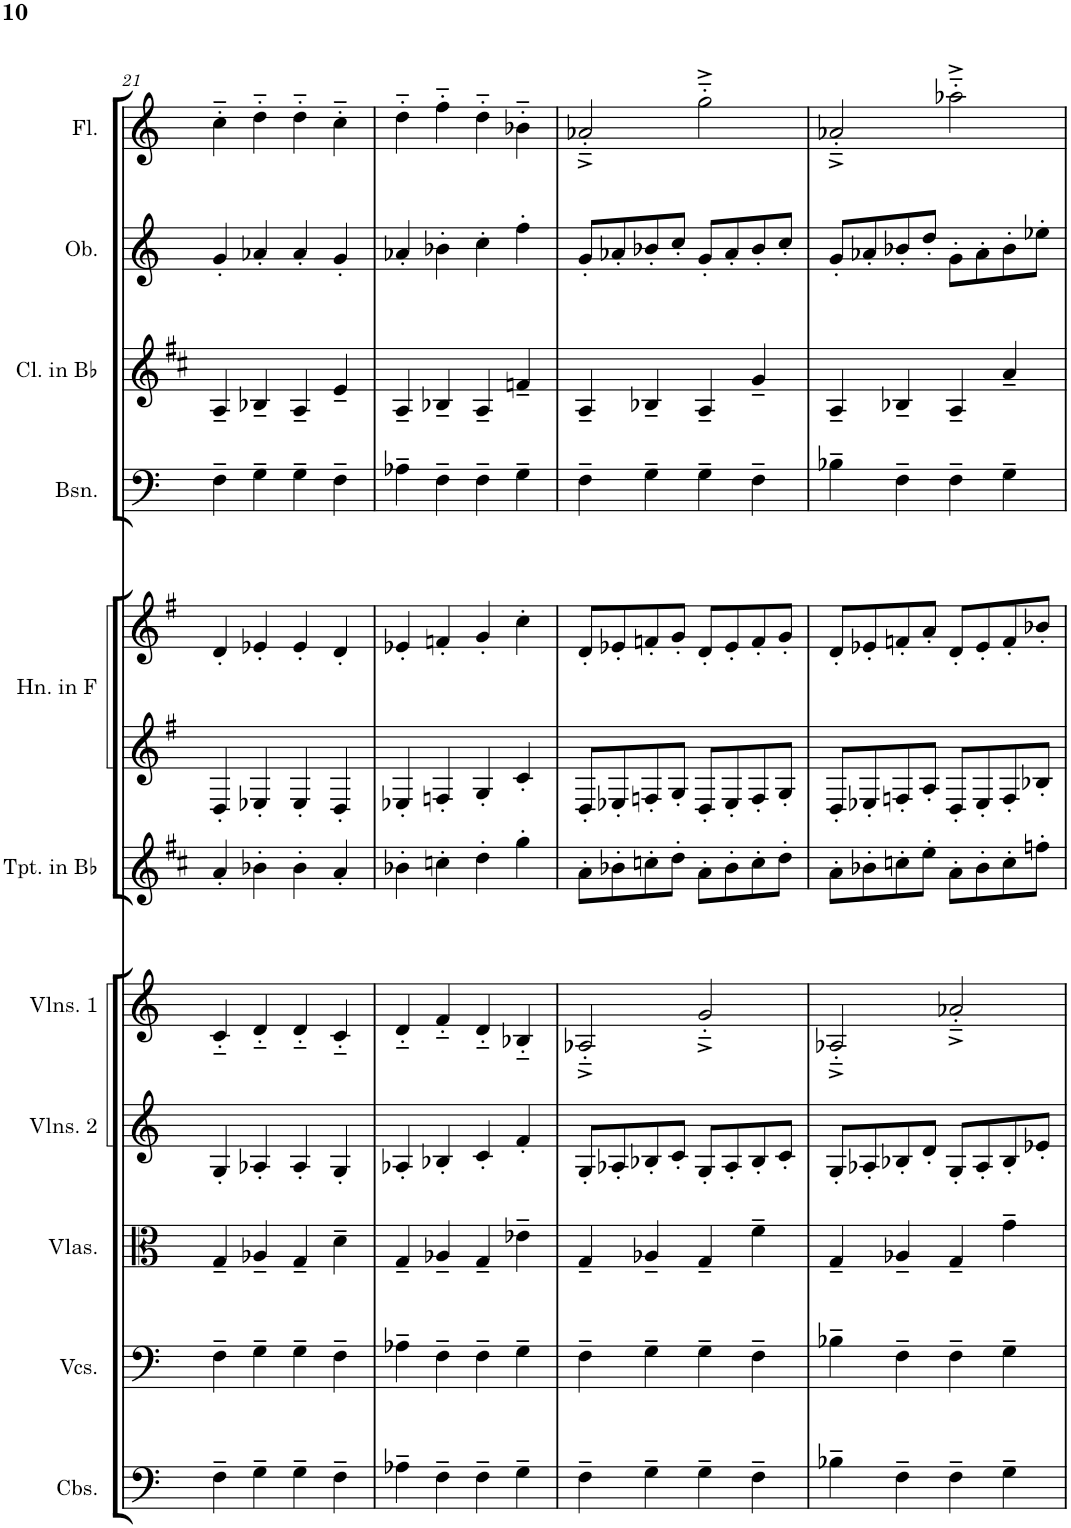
**kern	**kern	**kern	**kern	**kern	**kern	**kern	**kern	**kern	**kern	**kern	**kern
*part11	*part10	*part9	*part8	*part7	*part6	*part5	*part5	*part4	*part3	*part2	*part1
*staff12	*staff11	*staff10	*staff9	*staff8	*staff7	*staff6	*staff5	*staff4	*staff3	*staff2	*staff1
*I"Contrabasses	*I"Violoncellos	*I"Violas	*I"Violins 2	*I"Violins 1	*I"Trumpets in Bb	*I"Horns in F	*	*I"Bassoons	*I"Clarinets in Bb	*I"Oboes	*I"Flutes
*I'Cbs.	*I'Vcs.	*I'Vlas.	*I'Vlns. 2	*I'Vlns. 1	*I'Tpt. in Bb	*I'Hn. in F	*	*I'Bsn.	*I'Cl. in Bb	*I'Ob.	*I'Fl.
!!LO:PB:g=z
*clefF4	*clefF4	*clefC3	*clefG2	*clefG2	*clefG2	*clefG2	*clefG2	*clefF4	*clefG2	*clefG2	*clefG2
*Trd7c12	*	*	*	*	*Trd1c2	*Trd4c7	*Trd4c7	*	*Trd1c2	*	*
*k[]	*k[]	*k[]	*k[]	*k[]	*k[f#c#]	*k[f#]	*k[f#]	*k[]	*k[f#c#]	*k[]	*k[]
*M4/4	*M4/4	*M4/4	*M4/4	*M4/4	*M4/4	*M4/4	*M4/4	*M4/4	*M4/4	*M4/4	*M4/4
=21	=21	=21	=21	=21	=21	=21	=21	=21	=21	=21	=21
4F~\	4F~\	4G~/	4G'/	4c'~/	4a'/	4D'/	4d'/	4F~\	4A~/	4g'/	4cc'~\
4G~\	4G~\	4A-X~/	4A-X'/	4d'~/	4b-X'\	4E-X'/	4e-X'/	4G~\	4B-X~/	4a-X'/	4dd'~\
4G~\	4G~\	4G~/	4A-'/	4d'~/	4b-'\	4E-'/	4e-'/	4G~\	4A~/	4a-'/	4dd'~\
4F~\	4F~\	4d~\	4G'/	4c'~/	4a'/	4D'/	4d'/	4F~\	4e~/	4g'/	4cc'~\
=22	=22	=22	=22	=22	=22	=22	=22	=22	=22	=22	=22
4A-X~\	4A-X~\	4G~/	4A-X'/	4d'~/	4b-X'\	4E-X'/	4e-X'/	4A-X~\	4A~/	4a-X'/	4dd'~\
4F~\	4F~\	4A-X~/	4B-X'/	4f'~/	4ccn'\	4Fn'/	4fn'/	4F~\	4B-X~/	4b-X'\	4ff'~\
4F~\	4F~\	4G~/	4c'/	4d'~/	4dd'\	4G'/	4g'/	4F~\	4A~/	4cc'\	4dd'~\
4G~\	4G~\	4e-X~\	4f'/	4B-X'~/	4gg'\	4c'/	4cc'\	4G~\	4fn~/	4ff'\	4b-X'~\
=23	=23	=23	=23	=23	=23	=23	=23	=23	=23	=23	=23
4F~\	4F~\	4G~/	8G'/L	2A-X'~^/	8a'\L	8D'/L	8d'/L	4F~\	4A~/	8g'/L	2a-X'~^/
.	.	.	8A-X'/	.	8b-X'\	8E-X'/	8e-X'/	.	.	8a-X'/	.
4G~\	4G~\	4A-X~/	8B-X'/	.	8ccn'\	8Fn'/	8fn'/	4G~\	4B-X~/	8b-X'/	.
.	.	.	8c'/J	.	8dd'\J	8G'/J	8g'/J	.	.	8cc'/J	.
4G~\	4G~\	4G~/	8G'/L	2g'~^/	8a'\L	8D'/L	8d'/L	4G~\	4A~/	8g'/L	2gg'~^\
.	.	.	8A-'/	.	8b-'\	8E-'/	8e-'/	.	.	8a-'/	.
4F~\	4F~\	4f~\	8B-'/	.	8cc'\	8F'/	8f'/	4F~\	4g~/	8b-'/	.
.	.	.	8c'/J	.	8dd'\J	8G'/J	8g'/J	.	.	8cc'/J	.
=24	=24	=24	=24	=24	=24	=24	=24	=24	=24	=24	=24
4B-X~\	4B-X~\	4G~/	8G'/L	2A-X'~^/	8a'\L	8D'/L	8d'/L	4B-X~\	4A~/	8g'/L	2a-X'~^/
.	.	.	8A-X'/	.	8b-X'\	8E-X'/	8e-X'/	.	.	8a-X'/	.
4F~\	4F~\	4A-X~/	8B-X'/	.	8ccn'\	8Fn'/	8fn'/	4F~\	4B-X~/	8b-X'/	.
.	.	.	8d'/J	.	8ee'\J	8A'/J	8a'/J	.	.	8dd'/J	.
4F~\	4F~\	4G~/	8G'/L	2a-X'~^/	8a'\L	8D'/L	8d'/L	4F~\	4A~/	8g'\L	2aa-X'~^\
.	.	.	8A-'/	.	8b-'\	8E-'/	8e-'/	.	.	8a-'\	.
4G~\	4G~\	4g~\	8B-'/	.	8cc'\	8F'/	8f'/	4G~\	4a~/	8b-'\	.
.	.	.	8e-X'/J	.	8ffn'\J	8B-X'/J	8b-X'/J	.	.	8ee-X'\J	.
=	=	=	=	=	=	=	=	=	=	=	=
*-	*-	*-	*-	*-	*-	*-	*-	*-	*-	*-	*-
